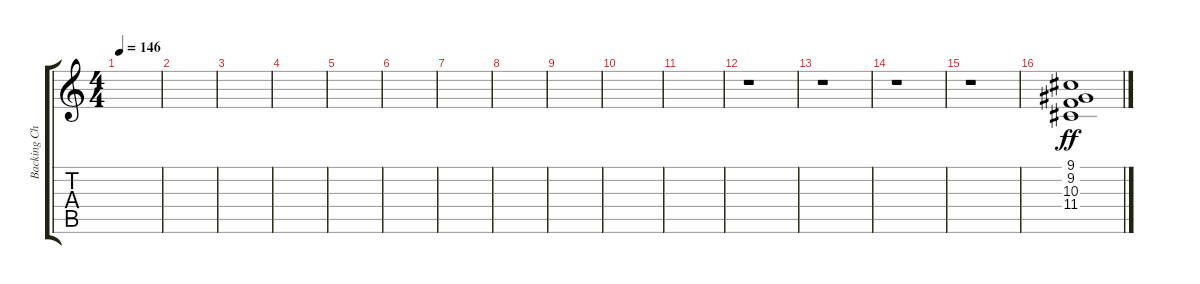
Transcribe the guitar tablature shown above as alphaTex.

\track ("Backing Choir" "Backing Ch") {instrument choiraahs}
\staff {score tabs}
\tuning (E4 B3 G3 D3 A2 E2) {hide}
\ts (4 4)
\tempo 146
\clef g2
\ks c
|
|
|
|
|
|
|
|
|
|
|
r.1 |
r.1 |
r.1 |
r.1 |
(9.1 9.2 10.3 11.4).1{dy ff}
